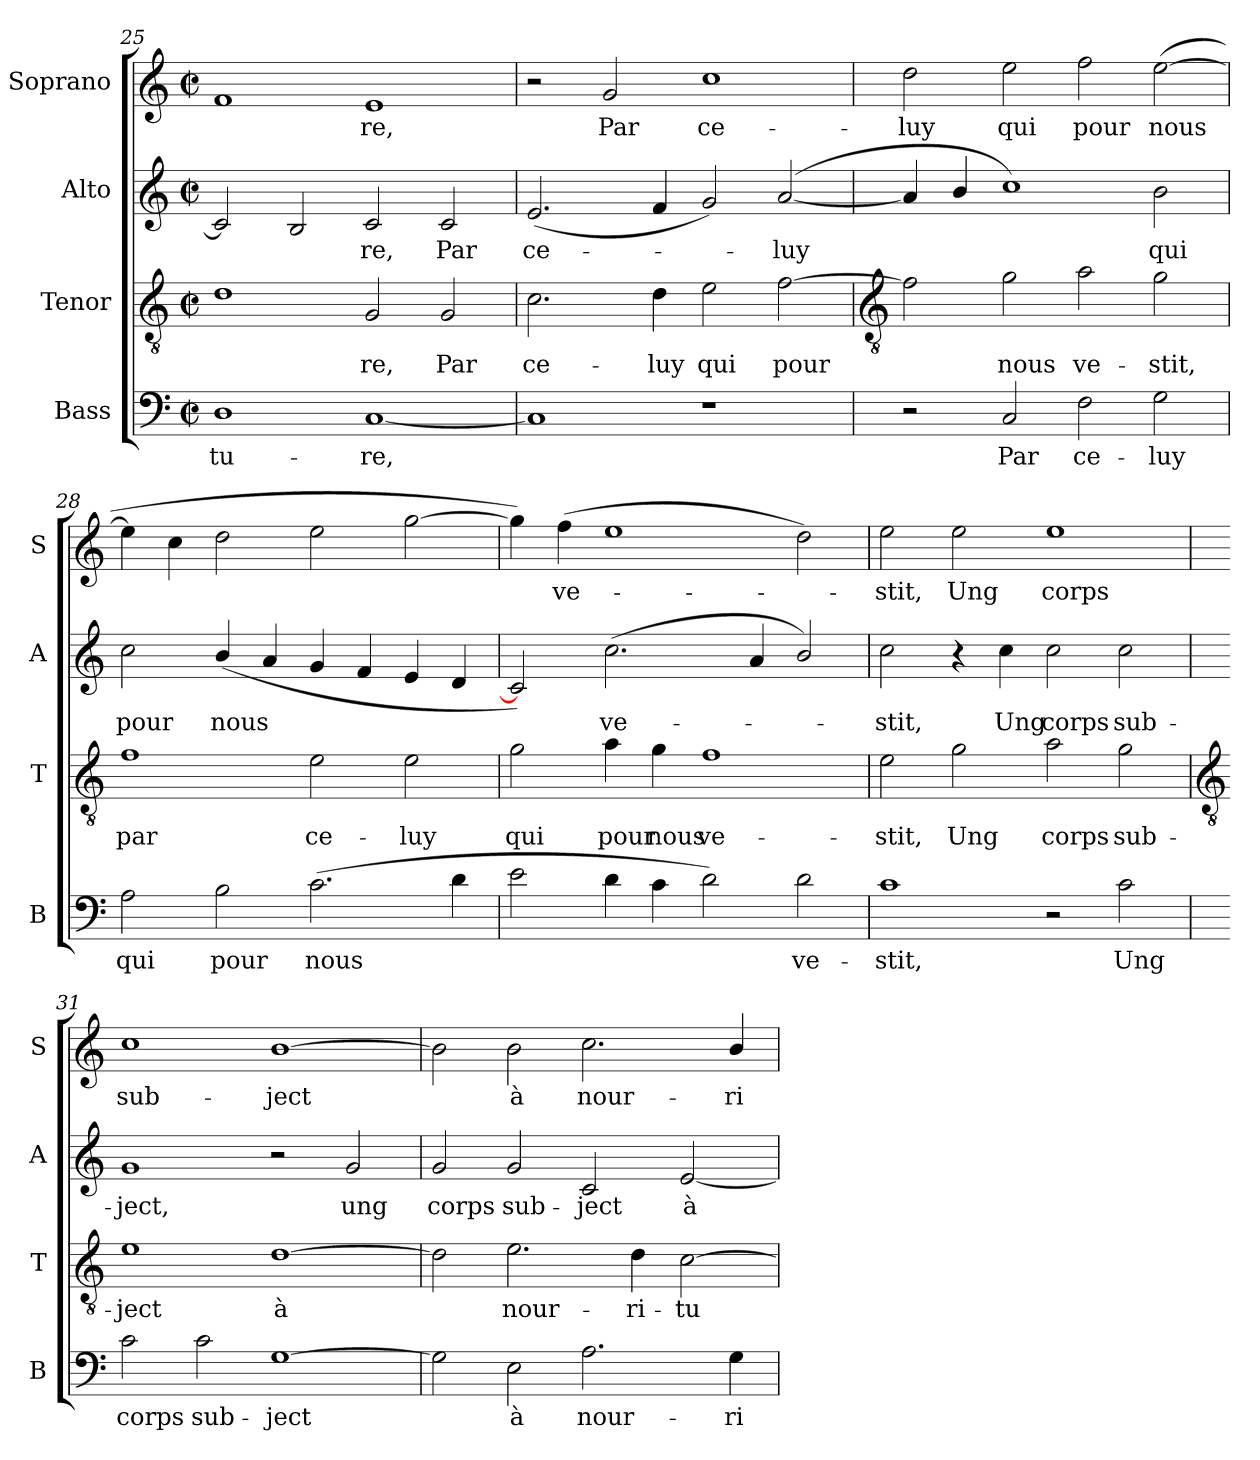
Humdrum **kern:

**kern	**text	**kern	**text	**kern	**text	**kern	**text
*part4	*part4	*part3	*part3	*part2	*part2	*part1	*part1
*staff4	*staff4	*staff3	*staff3	*staff2	*staff2	*staff1	*staff1
*I"Bass	*	*I"Tenor	*	*I"Alto	*	*I"Soprano	*
*I'B	*	*I'T	*	*I'A	*	*I'S	*
*clefF4	*	*clefGv2	*	*clefG2	*	*clefG2	*
*k[]	*	*k[]	*	*k[]	*	*k[]	*
*C:	*	*C:	*	*C:	*	*C:	*
*M4/2	*	*M4/2	*	*M4/2	*	*M4/2	*
*met(c|)	*	*met(c|)	*	*met(c|)	*	*met(c|)	*
=25	=25	=25	=25	=25	=25	=25	=25
!	!LO:LY:b	!	!	!	!	!	!
1D	-tu-	1d	.	2c]	.	1f	.
.	.	.	.	2B	.	.	.
!	!LO:LY:b	!	!LO:LY:b	!	!LO:LY:b	!	!LO:LY:b
[1C	-re,	2G	re,	2c	re,	1e	re,
!	!	!	!LO:LY:b	!	!LO:LY:b	!	!
.	.	2G	Par	2c	Par	.	.
=26	=26	=26	=26	=26	=26	=26	=26
!	!	!	!LO:LY:b	!	!LO:LY:b	!	!
1C]	.	2.c	ce-	(<2.e	ce-	2r	.
!	!	!	!	!	!	!	!LO:LY:b
.	.	.	.	.	.	2g	Par
!	!	!	!LO:LY:b	!	!	!	!
.	.	4d	-luy	4f	.	.	.
!	!	!	!LO:LY:b	!	!	!	!LO:LY:b
1r	.	2e	qui	2g)	.	1cc	ce-
!	!	!	!LO:LY:b	!	!LO:LY:b	!	!
.	.	[2f	pour	(<[2a	luy	.	.
!!LO:LB:g=z
=27	=27	=27	=27	=27	=27	=27	=27
*	*	*clefGv2	*	*	*	*	*
!	!	!	!	!	!	!	!LO:LY:b
2r	.	2f]	.	4a]	.	2dd	-luy
.	.	.	.	4b/	.	.	.
!	!LO:LY:b	!	!LO:LY:b	!	!	!	!LO:LY:b
2C	Par	2g	nous	1cc)	.	2ee	qui
!	!LO:LY:b	!	!LO:LY:b	!	!	!	!LO:LY:b
2F	ce-	2a	ve-	.	.	2ff	pour
!	!LO:LY:b	!	!LO:LY:b	!	!LO:LY:b	!	!LO:LY:b
2G	-luy	2g	-stit,	2b	qui	(>[2ee	nous
=28	=28	=28	=28	=28	=28	=28	=28
!	!LO:LY:b	!	!LO:LY:b	!	!LO:LY:b	!	!
2A	qui	1f	par	2cc	pour	4ee]	.
.	.	.	.	.	.	4cc	.
!	!LO:LY:b	!	!	!	!LO:LY:b	!	!
2B	pour	.	.	(<4b/	nous	2dd	.
.	.	.	.	4a	.	.	.
!	!LO:LY:b	!	!LO:LY:b	!	!	!	!
(>2.c	nous	2e	ce-	4g	.	2ee	.
.	.	.	.	4f	.	.	.
!	!	!	!LO:LY:b	!	!	!	!
.	.	2e	-luy	4e	.	[2gg	.
4d	.	.	.	4d	.	.	.
=29	=29	=29	=29	=29	=29	=29	=29
!	!	!	!LO:LY:b	!	!	!	!
2e	.	2g	qui	2c])	.	4gg])	.
!	!	!	!	!	!	!	!LO:LY:b
.	.	.	.	.	.	(>4ff	ve-
!	!	!	!LO:LY:b	!	!LO:LY:b	!	!
4d	.	4a	pour	(<2.cc	ve-	1ee	.
!	!	!	!LO:LY:b	!	!	!	!
4c	.	4g	nous	.	.	.	.
!	!	!	!LO:LY:b	!	!	!	!
2d)	.	1f	ve-	.	.	.	.
.	.	.	.	4a	.	.	.
!	!LO:LY:b	!	!	!	!	!	!
2d	ve-	.	.	2b/)	.	2dd)	.
=30	=30	=30	=30	=30	=30	=30	=30
!	!LO:LY:b	!	!LO:LY:b	!	!LO:LY:b	!	!LO:LY:b
1c	-stit,	2e	-stit,	2cc	stit,	2ee	stit,
!	!	!	!LO:LY:b	!	!	!	!LO:LY:b
.	.	2g	Ung	4r	.	2ee	Ung
!	!	!	!	!	!LO:LY:b	!	!
.	.	.	.	4cc	Ung	.	.
!	!	!	!LO:LY:b	!	!LO:LY:b	!	!LO:LY:b
2r	.	2a	corps	2cc	corps	1ee	corps
!	!LO:LY:b	!	!LO:LY:b	!	!LO:LY:b	!	!
2c	Ung	2g	sub-	2cc	sub-	.	.
!!LO:LB:g=z
=31	=31	=31	=31	=31	=31	=31	=31
*	*	*clefGv2	*	*	*	*	*
!	!LO:LY:b	!	!LO:LY:b	!	!LO:LY:b	!	!LO:LY:b
2c	corps	1e	-ject	1g	-ject,	1cc	sub-
!	!LO:LY:b	!	!	!	!	!	!
2c	sub-	.	.	.	.	.	.
!	!LO:LY:b	!	!LO:LY:b	!	!	!	!LO:LY:b
[1G	-ject	[1d	à	2r	.	[1b	-ject
!	!	!	!	!	!LO:LY:b	!	!
.	.	.	.	2g	ung	.	.
=32	=32	=32	=32	=32	=32	=32	=32
!	!	!	!	!	!LO:LY:b	!	!
2G]	.	2d]	.	2g	corps	2b]	.
!	!LO:LY:b	!	!LO:LY:b	!	!LO:LY:b	!	!LO:LY:b
2E	à	2.e	nour-	2g	sub-	2b	à
!	!LO:LY:b	!	!	!	!LO:LY:b	!	!LO:LY:b
2.A	nour-	.	.	2c	-ject	2.cc	nour-
!	!	!	!LO:LY:b	!	!	!	!
.	.	4d	-ri-	.	.	.	.
!	!	!	!LO:LY:b	!	!LO:LY:b	!	!
.	.	[2c	-tu-	[2e	à	.	.
!	!LO:LY:b	!	!	!	!	!	!LO:LY:b
4G	-ri-	.	.	.	.	4b/	-ri-
=	=	=	=	=	=	=	=
*-	*-	*-	*-	*-	*-	*-	*-
